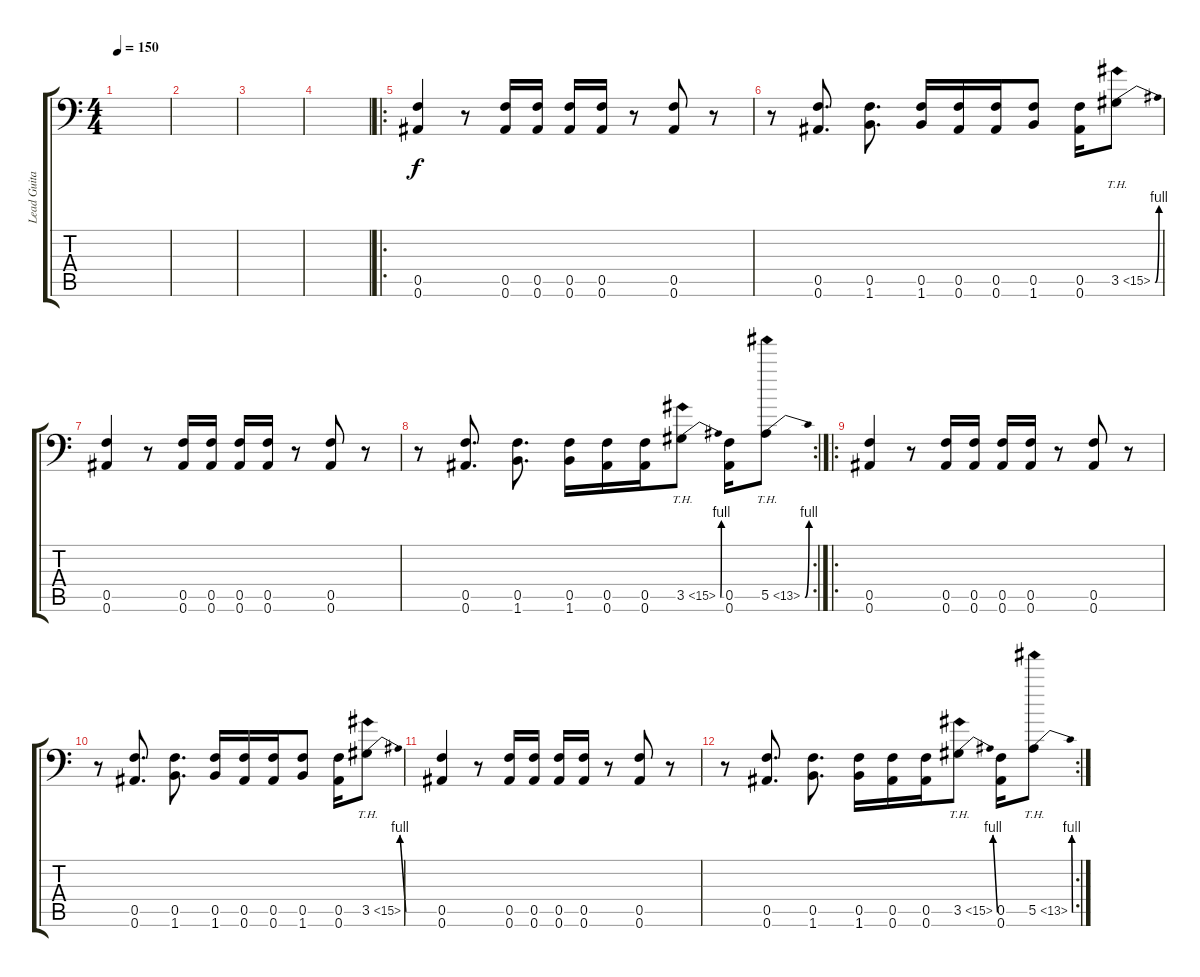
\track ("Lead Guitar" "Lead Guita") {instrument distortionguitar}
\staff {score tabs}
\tuning (C4 G3 Eb3 Bb2 F2 Bb1) {hide}
\ts (4 4)
\tempo 150
\clef f4
\ks c
|
|
|
|
\ro
(0.5 0.6).4 r.8 (0.5 0.6).16 (0.5 0.6).16 (0.5 0.6).16 (0.5 0.6).16 r.8 (0.5 0.6).8 r.8 |
r.8 (0.5 0.6).8{d} (0.5 1.6).8{d} (0.5 1.6).16 (0.5 0.6).16 (0.5 0.6).16 (0.5 1.6).8 (0.5 0.6).16 3.5{be (bend 0 0 60 4) th 12}.8 |
(0.5 0.6).4 r.8 (0.5 0.6).16 (0.5 0.6).16 (0.5 0.6).16 (0.5 0.6).16 r.8 (0.5 0.6).8 r.8 |
\rc 2
r.8 (0.5 0.6).8{d} (0.5 1.6).8{d} (0.5 1.6).16 (0.5 0.6).16 (0.5 0.6).16 3.5{be (bend 0 0 60 4) th 12}.8 (0.5 0.6).16 5.5{be (bend 0 0 60 4) th 8}.8 |
\ro
(0.5 0.6).4 r.8 (0.5 0.6).16 (0.5 0.6).16 (0.5 0.6).16 (0.5 0.6).16 r.8 (0.5 0.6).8 r.8 |
r.8 (0.5 0.6).8{d} (0.5 1.6).8{d} (0.5 1.6).16 (0.5 0.6).16 (0.5 0.6).16 (0.5 1.6).8 (0.5 0.6).16 3.5{be (bend 0 0 60 4) th 12}.8 |
(0.5 0.6).4 r.8 (0.5 0.6).16 (0.5 0.6).16 (0.5 0.6).16 (0.5 0.6).16 r.8 (0.5 0.6).8 r.8 |
\rc 2
r.8 (0.5 0.6).8{d} (0.5 1.6).8{d} (0.5 1.6).16 (0.5 0.6).16 (0.5 0.6).16 3.5{be (bend 0 0 60 4) th 12}.8 (0.5 0.6).16 5.5{be (bend 0 0 60 4) th 8}.8
